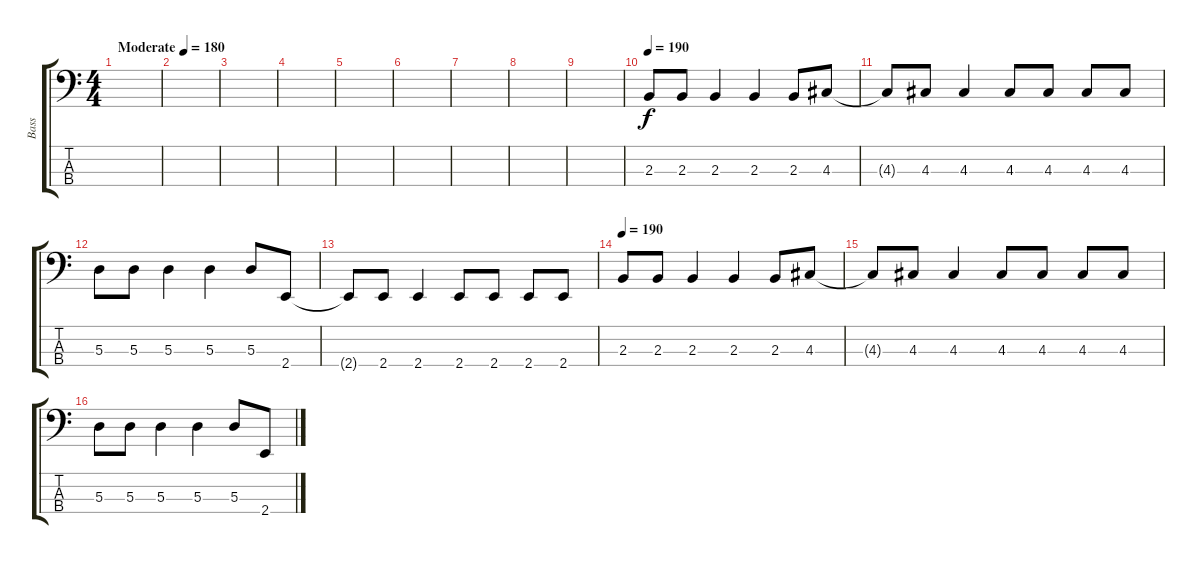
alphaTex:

\track ("Bass" "Bass") {instrument electricbassfinger}
\staff {score tabs}
\tuning (G2 D2 A1 D1) {hide}
\ts (4 4)
\tempo (180 "Moderate")
\clef f4
\ks c
|
|
|
|
|
|
|
|
|
\tempo 190
2.3.8 2.3.8 2.3.4 2.3.4 2.3.8 4.3.8 |
4.3{t}.8 4.3.8 4.3.4 4.3.8 4.3.8 4.3.8 4.3.8 |
5.3.8 5.3.8 5.3.4 5.3.4 5.3.8 2.4.8 |
2.4{t}.8 2.4.8 2.4.4 2.4.8 2.4.8 2.4.8 2.4.8 |
\tempo 190
2.3.8 2.3.8 2.3.4 2.3.4 2.3.8 4.3.8 |
4.3{t}.8 4.3.8 4.3.4 4.3.8 4.3.8 4.3.8 4.3.8 |
5.3.8 5.3.8 5.3.4 5.3.4 5.3.8 2.4.8
